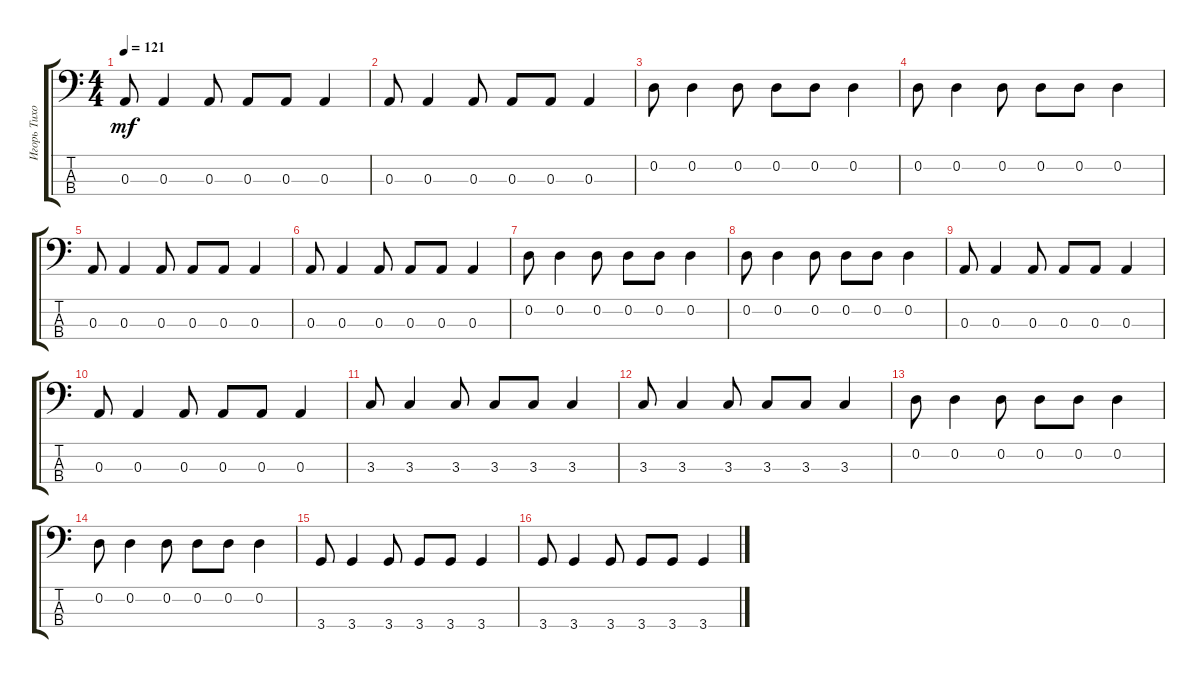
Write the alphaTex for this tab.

\track ("Игорь Тихомиров" "Игорь Тихо") {instrument slapbass1}
\staff {score tabs}
\tuning (G2 D2 A1 E1) {hide}
\ts (4 4)
\tempo 121
\clef f4
\ks c
0.3.8{dy mf} 0.3.4 0.3.8 0.3.8 0.3.8 0.3.4 |
0.3.8 0.3.4 0.3.8 0.3.8 0.3.8 0.3.4 |
0.2.8 0.2.4 0.2.8 0.2.8 0.2.8 0.2.4 |
0.2.8 0.2.4 0.2.8 0.2.8 0.2.8 0.2.4 |
0.3.8 0.3.4 0.3.8 0.3.8 0.3.8 0.3.4 |
0.3.8 0.3.4 0.3.8 0.3.8 0.3.8 0.3.4 |
0.2.8 0.2.4 0.2.8 0.2.8 0.2.8 0.2.4 |
0.2.8 0.2.4 0.2.8 0.2.8 0.2.8 0.2.4 |
0.3.8 0.3.4 0.3.8 0.3.8 0.3.8 0.3.4 |
0.3.8 0.3.4 0.3.8 0.3.8 0.3.8 0.3.4 |
3.3.8 3.3.4 3.3.8 3.3.8 3.3.8 3.3.4 |
3.3.8 3.3.4 3.3.8 3.3.8 3.3.8 3.3.4 |
0.2.8 0.2.4 0.2.8 0.2.8 0.2.8 0.2.4 |
0.2.8 0.2.4 0.2.8 0.2.8 0.2.8 0.2.4 |
3.4.8 3.4.4 3.4.8 3.4.8 3.4.8 3.4.4 |
3.4.8 3.4.4 3.4.8 3.4.8 3.4.8 3.4.4
